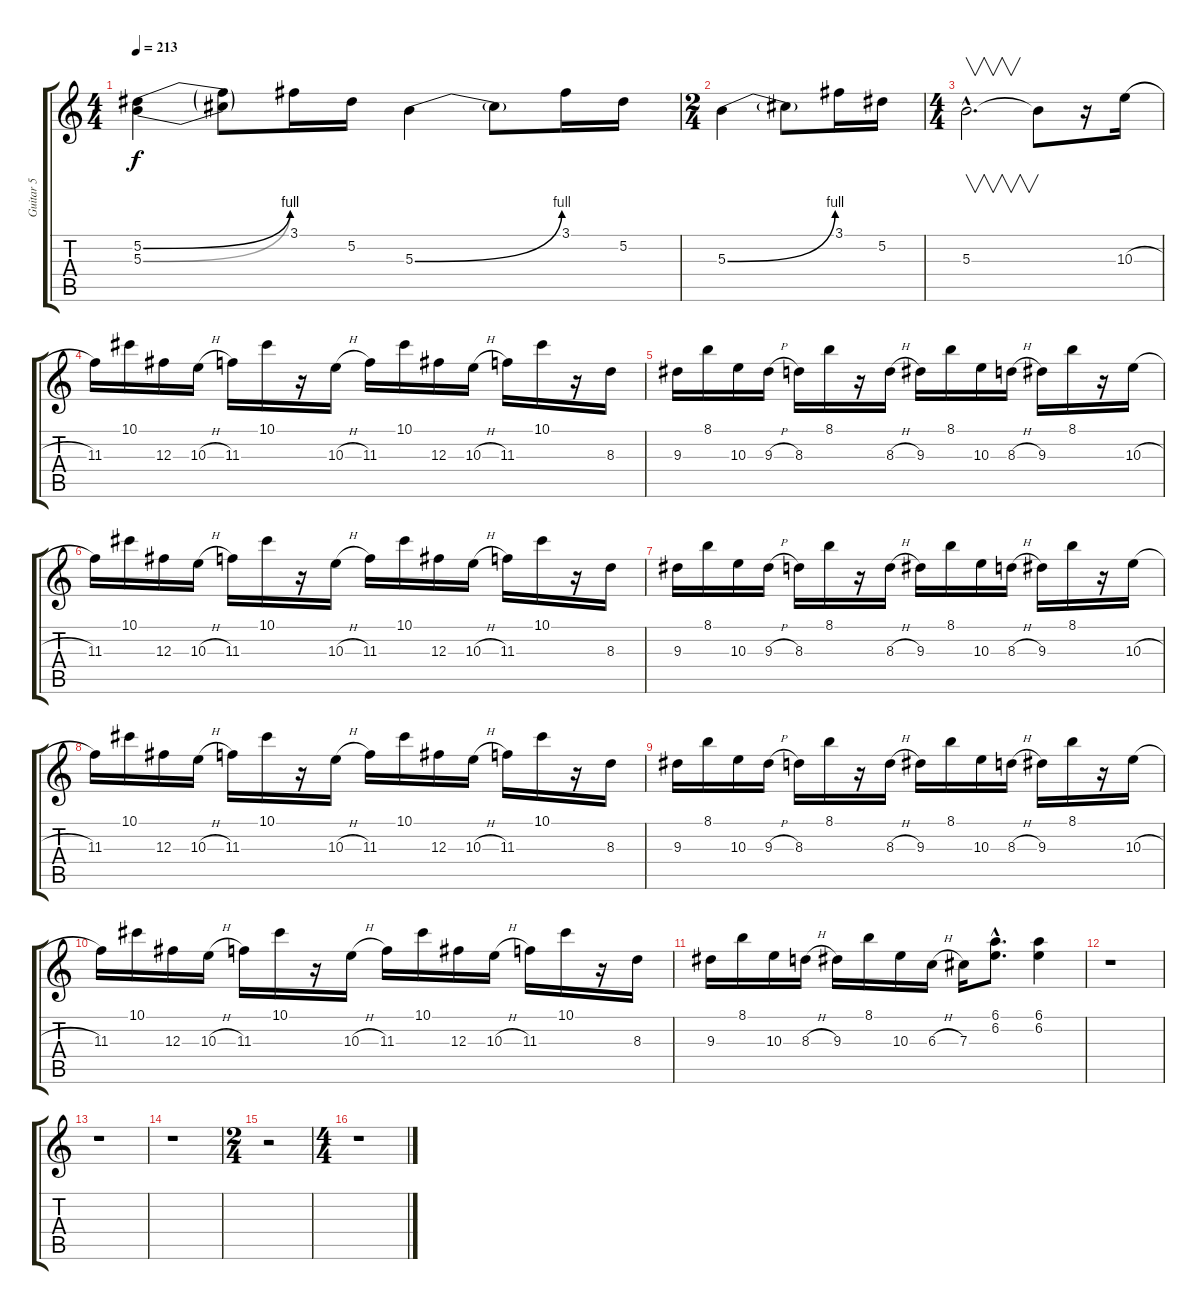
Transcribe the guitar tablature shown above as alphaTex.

\track ("Guitar 5" "Guitar 5") {instrument distortionguitar}
\staff {score tabs}
\tuning (Eb4 Bb3 Gb3 Db3 Ab2 Eb2) {hide}
\ts (4 4)
\tempo 213
\clef g2
\ks c
(5.2{be (bend 0 0 60 4)} 5.3{be (bend 0 0 60 4)}).4{dy f} (5.2{t} 5.3{t}).8 3.1.16 5.2.16 5.3{be (bend 0 0 60 4)}.4 5.3{t}.8 3.1.16 5.2.16 |
\ts (2 4)
5.3{be (bend 0 0 60 4)}.4 5.3{t}.8 3.1.16 5.2.16 |
\ts (4 4)
5.3{hac}.2{v d} 5.3{t}.8 r.16 10.3{h}.16 |
11.3.16 10.1.16 12.3.16 10.3{h}.16 11.3.16 10.1.16 r.16 10.3{h}.16 11.3.16 10.1.16 12.3.16 10.3{h}.16 11.3.16 10.1.16 r.16 8.3.16 |
9.3.16 8.1.16 10.3.16 9.3{h}.16 8.3.16 8.1.16 r.16 8.3{h}.16 9.3.16 8.1.16 10.3.16 8.3{h}.16 9.3.16 8.1.16 r.16 10.3{h}.16 |
11.3.16 10.1.16 12.3.16 10.3{h}.16 11.3.16 10.1.16 r.16 10.3{h}.16 11.3.16 10.1.16 12.3.16 10.3{h}.16 11.3.16 10.1.16 r.16 8.3.16 |
9.3.16 8.1.16 10.3.16 9.3{h}.16 8.3.16 8.1.16 r.16 8.3{h}.16 9.3.16 8.1.16 10.3.16 8.3{h}.16 9.3.16 8.1.16 r.16 10.3{h}.16 |
11.3.16 10.1.16 12.3.16 10.3{h}.16 11.3.16 10.1.16 r.16 10.3{h}.16 11.3.16 10.1.16 12.3.16 10.3{h}.16 11.3.16 10.1.16 r.16 8.3.16 |
9.3.16 8.1.16 10.3.16 9.3{h}.16 8.3.16 8.1.16 r.16 8.3{h}.16 9.3.16 8.1.16 10.3.16 8.3{h}.16 9.3.16 8.1.16 r.16 10.3{h}.16 |
11.3.16 10.1.16 12.3.16 10.3{h}.16 11.3.16 10.1.16 r.16 10.3{h}.16 11.3.16 10.1.16 12.3.16 10.3{h}.16 11.3.16 10.1.16 r.16 8.3.16 |
9.3.16 8.1.16 10.3.16 8.3{h}.16 9.3.16 8.1.16 10.3.16 6.3{h}.16 7.3.16 (6.1{hac} 6.2{hac}).8{d} (6.1 6.2).4 |
r.1 |
r.1 |
r.1 |
\ts (2 4)
r.2 |
\ts (4 4)
r.1
